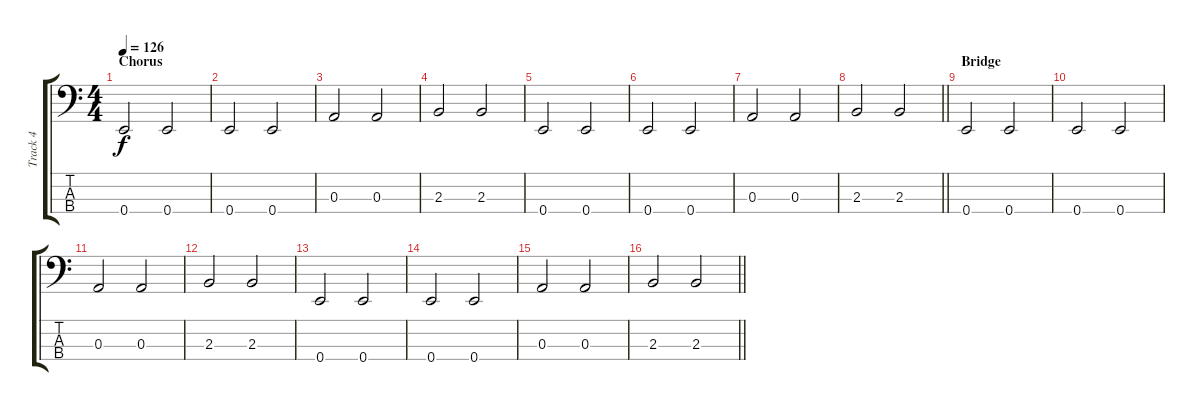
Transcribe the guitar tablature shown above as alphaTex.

\track ("Track 4" "Track 4") {instrument electricbassfinger}
\staff {score tabs}
\tuning (G2 D2 A1 E1) {hide}
\ts (4 4)
\section ("" "Chorus")
\tempo 126
\clef f4
\ks c
0.4.2{dy f} 0.4.2 |
0.4.2 0.4.2 |
0.3.2 0.3.2 |
2.3.2 2.3.2 |
0.4.2 0.4.2 |
0.4.2 0.4.2 |
0.3.2 0.3.2 |
\barLineRight lightlight
2.3.2 2.3.2 |
\section ("" "Bridge")
0.4.2 0.4.2 |
0.4.2 0.4.2 |
0.3.2 0.3.2 |
2.3.2 2.3.2 |
0.4.2 0.4.2 |
0.4.2 0.4.2 |
0.3.2 0.3.2 |
\barLineRight lightlight
2.3.2 2.3.2
